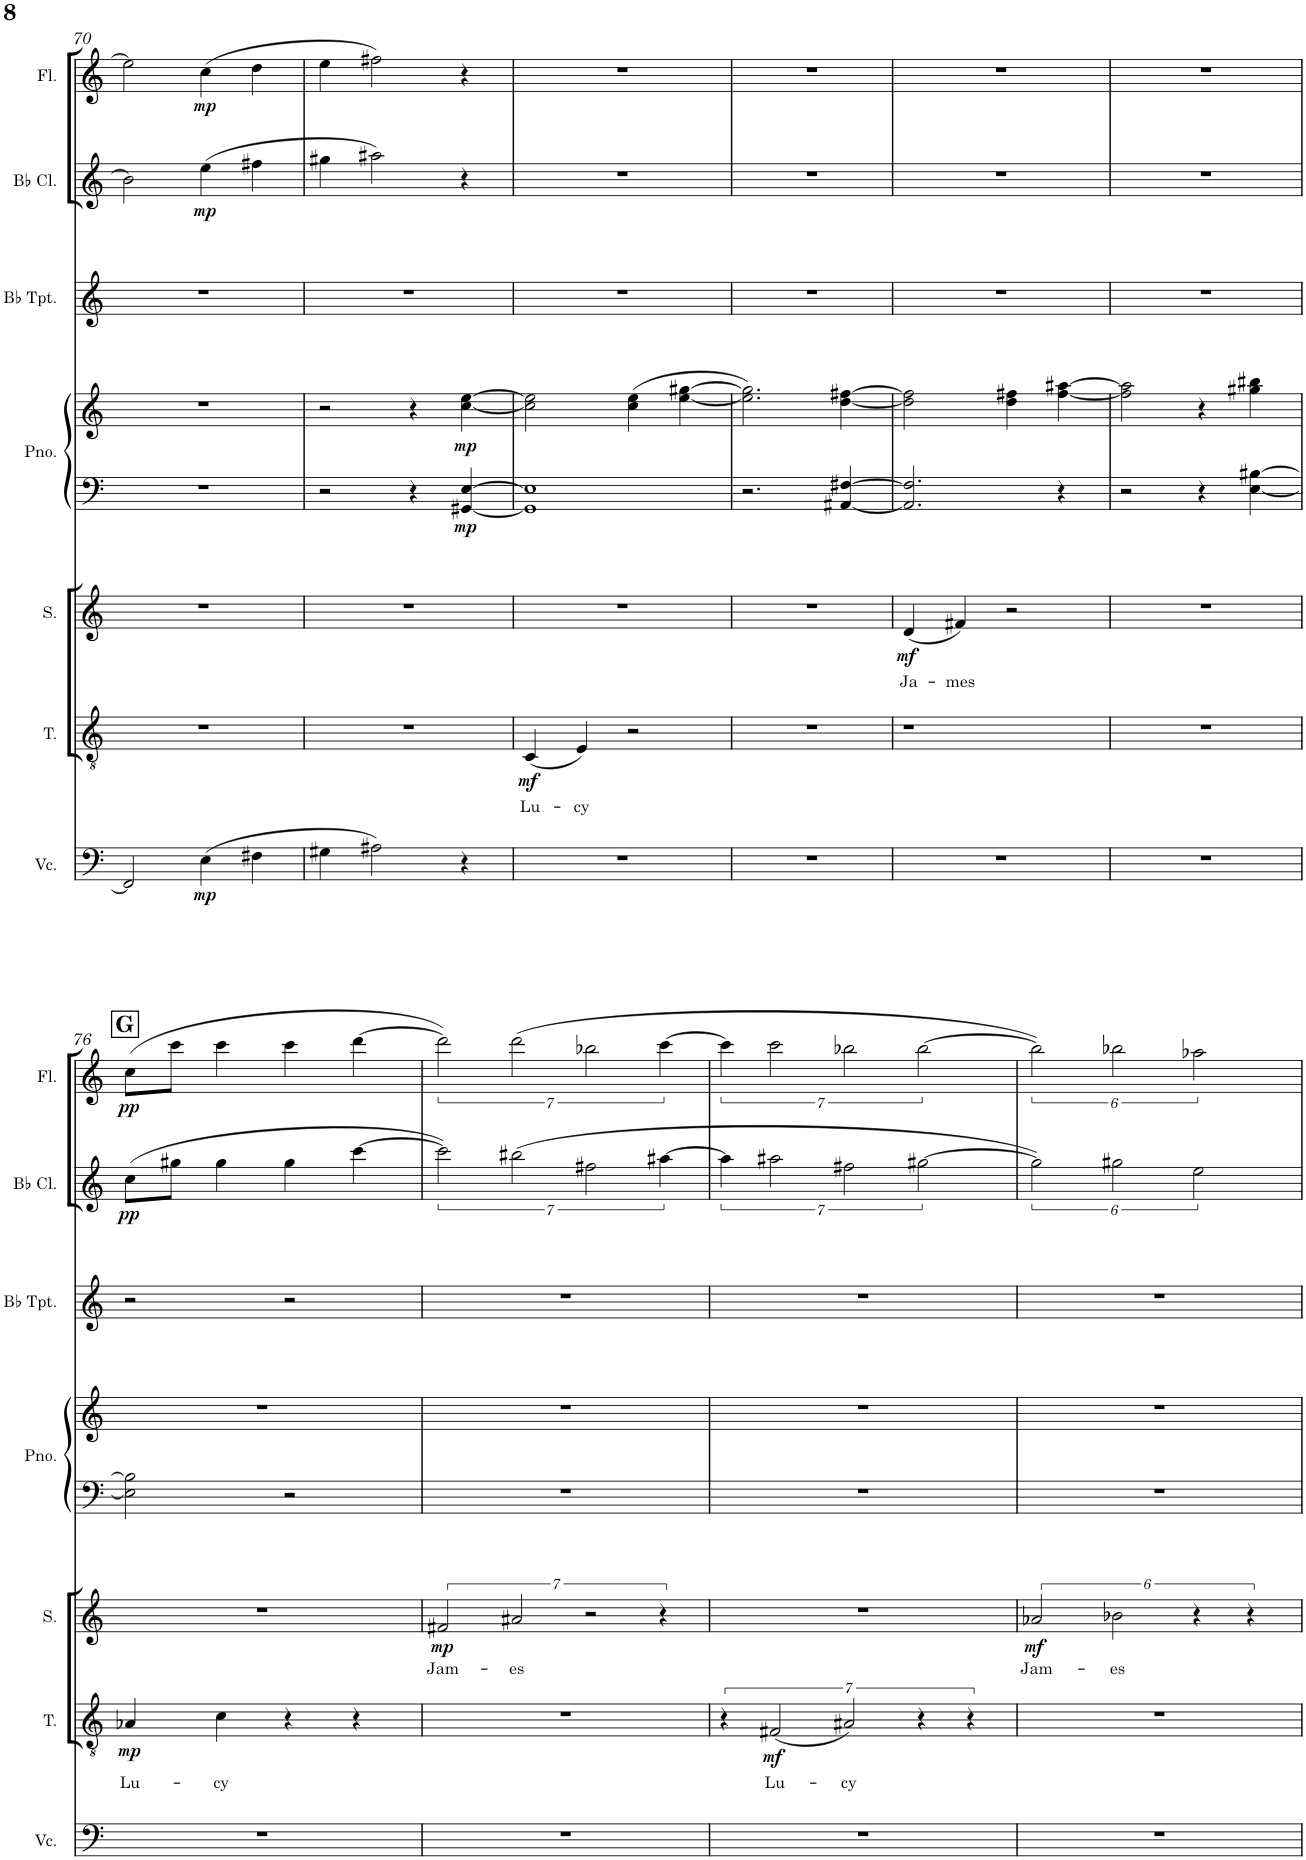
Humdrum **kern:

**kern	**dynam	**kern	**text	**dynam	**kern	**text	**dynam	**kern	**kern	**dynam	**kern	**kern	**dynam	**kern	**dynam
*part7	*part7	*part6	*part6	*part6	*part5	*part5	*part5	*part4	*part4	*part4	*part3	*part2	*part2	*part1	*part1
*staff8	*staff8	*staff7	*staff7	*staff7	*staff6	*staff6	*staff6	*staff5	*staff4	*staff4/5	*staff3	*staff2	*staff2	*staff1	*staff1
*I"Violoncello	*	*I"Tenor	*	*	*I"Soprano	*	*	*I"Piano	*	*	*I"Bb Trumpet	*I"Bb Clarinet	*	*I"Flute	*
*I'Vc.	*	*I'T.	*	*	*I'S.	*	*	*I'Pno.	*	*	*I'Bb Tpt.	*I'Bb Cl.	*	*I'Fl.	*
!!LO:PB:g=z
*clefF4	*	*clefGv2	*	*	*clefG2	*	*	*clefF4	*clefG2	*	*clefG2	*clefG2	*	*clefG2	*
*	*	*	*	*	*	*	*	*	*	*	*ITrd1c2	*ITrd1c2	*	*	*
*k[]	*	*k[]	*	*	*k[]	*	*	*k[]	*k[]	*	*k[]	*k[]	*	*k[]	*
*M4/4	*	*M4/4	*	*	*M4/4	*	*	*M4/4	*M4/4	*	*M4/4	*M4/4	*	*M4/4	*
=70	=70	=70	=70	=70	=70	=70	=70	=70	=70	=70	=70	=70	=70	=70	=70
2FF#/]	.	1r	.	.	1r	.	.	1r	1r	.	1r	2b-\]	.	2ee\]	.
!	!LO:DY:b	!	!	!	!	!	!	!	!	!	!	!	!LO:DY:b	!	!LO:DY:b
(4E\	mp	.	.	.	.	.	.	.	.	.	.	(4ee\	mp	(4cc\	mp
4F#X\	.	.	.	.	.	.	.	.	.	.	.	4ff#X\	.	4dd\	.
=71	=71	=71	=71	=71	=71	=71	=71	=71	=71	=71	=71	=71	=71	=71	=71
4G#X\	.	1r	.	.	1r	.	.	2r	2r	.	1r	4gg#X\	.	4ee\	.
2A#X\)	.	.	.	.	.	.	.	.	.	.	.	2aa#X\)	.	2ff#X\)	.
.	.	.	.	.	.	.	.	4r	4r	.	.	.	.	.	.
!	!	!	!	!	!	!	!	!	!	!LO:DY:b=2	!	!	!	!	!
!	!	!	!	!	!	!	!	!	!	!LO:DY:n=1:b	!	!	!	!	!
4r	.	.	.	.	.	.	.	[4GG#X/ [4E/	[4cc\ [4ee\	mp mp	.	4r	.	4r	.
=72	=72	=72	=72	=72	=72	=72	=72	=72	=72	=72	=72	=72	=72	=72	=72
!	!	!	!LO:LY:b	!LO:DY:b	!	!	!	!	!	!	!	!	!	!	!
1r	.	(4C/	Lu-	mf	1r	.	.	1GG#] 1E]	2cc\] 2ee\]	.	1r	1r	.	1r	.
!	!	!	!LO:LY:b	!	!	!	!	!	!	!	!	!	!	!	!
.	.	4E/)	-cy	.	.	.	.	.	.	.	.	.	.	.	.
.	.	2r	.	.	.	.	.	.	(4cc\ 4ee\	.	.	.	.	.	.
.	.	.	.	.	.	.	.	.	[4ee\ [4gg#X\	.	.	.	.	.	.
=73	=73	=73	=73	=73	=73	=73	=73	=73	=73	=73	=73	=73	=73	=73	=73
1r	.	1r	.	.	1r	.	.	2.r	2.ee\] 2.gg#\])	.	1r	1r	.	1r	.
.	.	.	.	.	.	.	.	[4AA#X/ [4F#X/	[4dd\ [4ff#X\	.	.	.	.	.	.
=74	=74	=74	=74	=74	=74	=74	=74	=74	=74	=74	=74	=74	=74	=74	=74
!	!	!	!	!	!	!LO:LY:b	!LO:DY:b	!	!	!	!	!	!	!	!
1r	.	1r	.	.	(4d/	Ja-	mf	2.AA#/] 2.F#/]	2dd\] 2ff#\]	.	1r	1r	.	1r	.
!	!	!	!	!	!	!LO:LY:b	!	!	!	!	!	!	!	!	!
.	.	.	.	.	4f#X/)	-mes	.	.	.	.	.	.	.	.	.
.	.	.	.	.	2r	.	.	.	4dd\ 4ff#X\	.	.	.	.	.	.
.	.	.	.	.	.	.	.	4r	[4ff#\ [4aa#X\	.	.	.	.	.	.
=75	=75	=75	=75	=75	=75	=75	=75	=75	=75	=75	=75	=75	=75	=75	=75
1r	.	1r	.	.	1r	.	.	2r	2ff#\] 2aa#\]	.	1r	1r	.	1r	.
.	.	.	.	.	.	.	.	4r	4r	.	.	.	.	.	.
.	.	.	.	.	.	.	.	[4E\ [4B#X\	4gg#X\ 4bb#X\	.	.	.	.	.	.
!!LO:LB:g=z
!!LO:REH:place=s1:a:B:cj:fs=14:t=G
=76	=76	=76	=76	=76	=76	=76	=76	=76	=76	=76	=76	=76	=76	=76	=76
!	!	!	!LO:LY:b	!LO:DY:b	!	!	!	!	!	!	!	!	!LO:DY:b	!	!LO:DY:b
1r	.	4A-X/	Lu-	mp	1r	.	.	2E\] 2B#\]	1r	.	2r	(8cc\L	pp	(8cc\L	pp
.	.	.	.	.	.	.	.	.	.	.	.	8gg#X\J	.	8ccc\J	.
!	!	!	!LO:LY:b	!	!	!	!	!	!	!	!	!	!	!	!
.	.	4c\	-cy	.	.	.	.	.	.	.	.	4gg#\	.	4ccc\	.
.	.	4r	.	.	.	.	.	2r	.	.	2r	4gg#\	.	4ccc\	.
.	.	4r	.	.	.	.	.	.	.	.	.	[4ccc\	.	[4ddd\	.
=77	=77	=77	=77	=77	=77	=77	=77	=77	=77	=77	=77	=77	=77	=77	=77
!	!	!	!	!	!	!LO:LY:b	!LO:DY:b	!	!	!	!	!	!	!	!
1r	.	1r	.	.	7%2f#X/	Jam-	mp	1r	1r	.	1r	7%2ccc\])	.	7%2ddd\])	.
!	!	!	!	!	!	!LO:LY:b	!	!	!	!	!	!	!	!	!
.	.	.	.	.	7%2a#X/	-es	.	.	.	.	.	(7%2bb#X\	.	(7%2ddd\	.
.	.	.	.	.	7%2r	.	.	.	.	.	.	7%2ff#X\	.	7%2bb-X\	.
.	.	.	.	.	7r	.	.	.	.	.	.	[7aa#X\	.	[7ccc\	.
=78	=78	=78	=78	=78	=78	=78	=78	=78	=78	=78	=78	=78	=78	=78	=78
1r	.	7r	.	.	1r	.	.	1r	1r	.	1r	7aa#\]	.	7ccc\]	.
!	!	!	!LO:LY:b	!LO:DY:b	!	!	!	!	!	!	!	!	!	!	!
.	.	(7%2F#X/	Lu-	mf	.	.	.	.	.	.	.	7%2aa#X\	.	7%2ccc\	.
!	!	!	!LO:LY:b	!	!	!	!	!	!	!	!	!	!	!	!
.	.	7%2A#X/)	-cy	.	.	.	.	.	.	.	.	7%2ff#X\	.	7%2bb-X\	.
.	.	7r	.	.	.	.	.	.	.	.	.	[7%2gg#X\	.	[7%2bb-\	.
.	.	7r	.	.	.	.	.	.	.	.	.	.	.	.	.
=79	=79	=79	=79	=79	=79	=79	=79	=79	=79	=79	=79	=79	=79	=79	=79
!	!	!	!	!	!	!LO:LY:b	!LO:DY:b	!	!	!	!	!	!	!	!
1r	.	1r	.	.	3a-X/	Jam-	mf	1r	1r	.	1r	3gg#\])	.	3bb-\])	.
!	!	!	!	!	!	!LO:LY:b	!	!	!	!	!	!	!	!	!
.	.	.	.	.	3b-X\	-es	.	.	.	.	.	3gg#X\	.	3bb-X\	.
.	.	.	.	.	6r	.	.	.	.	.	.	3ee\	.	3aa-X\	.
.	.	.	.	.	6r	.	.	.	.	.	.	.	.	.	.
=	=	=	=	=	=	=	=	=	=	=	=	=	=	=	=
*-	*-	*-	*-	*-	*-	*-	*-	*-	*-	*-	*-	*-	*-	*-	*-
